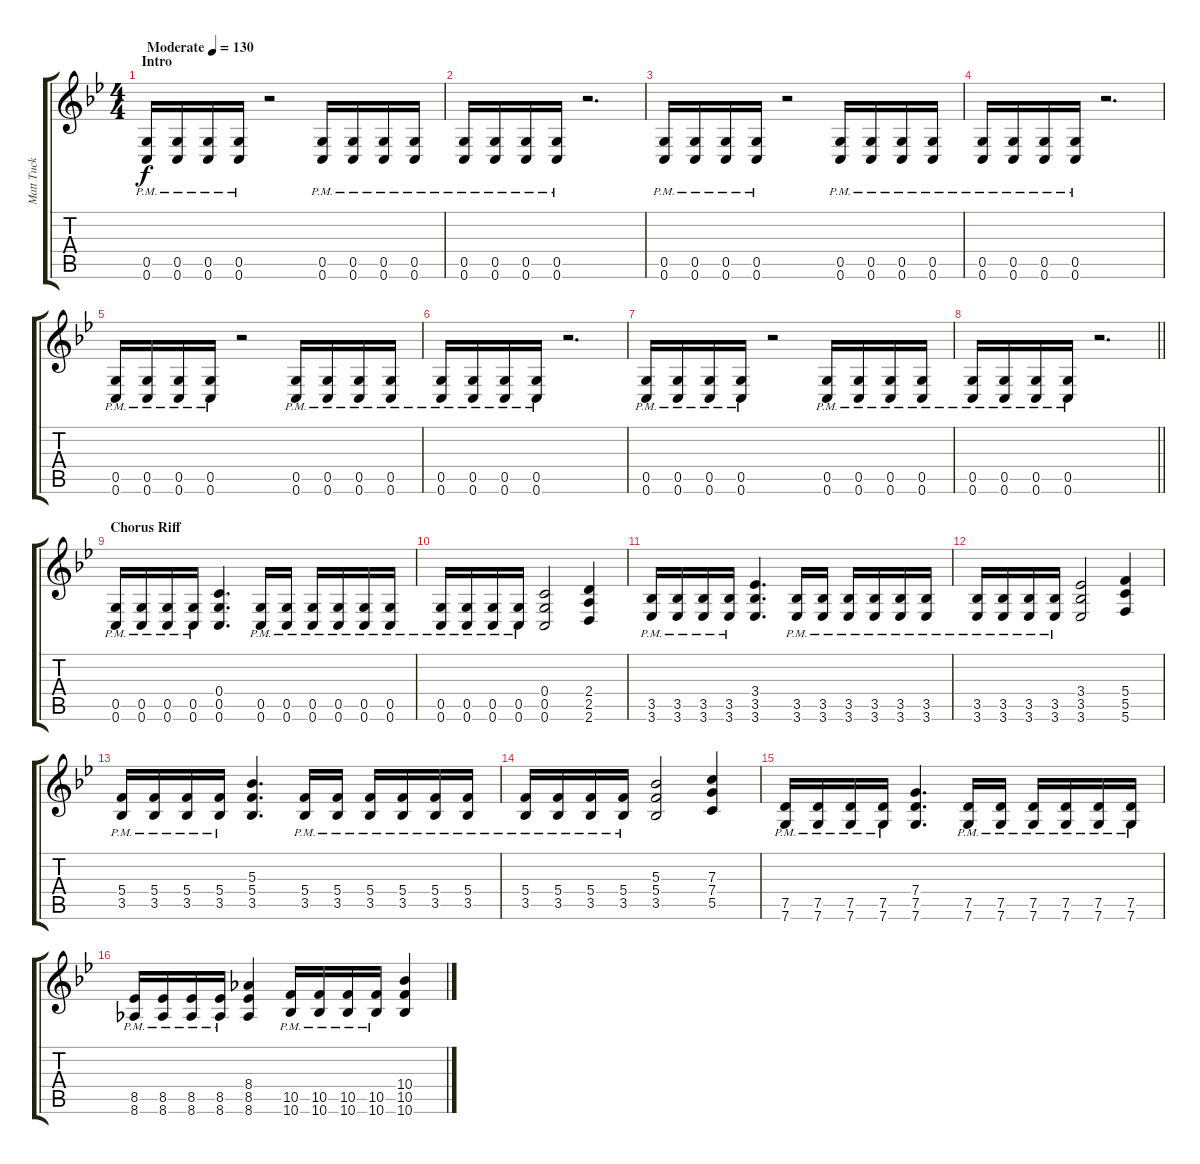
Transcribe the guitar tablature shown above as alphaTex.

\track ("Matt Tuck" "Matt Tuck") {instrument distortionguitar}
\staff {score tabs}
\tuning (D4 A3 F3 C3 G2 C2) {hide}
\ts (4 4)
\section ("" "Intro")
\tempo (130 "Moderate")
\clef g2
\ks bb
(0.5{pm} 0.6{pm}).16{dy f instrument distortionguitar} (0.5{pm} 0.6{pm}).16 (0.5{pm} 0.6{pm}).16 (0.5{pm} 0.6{pm}).16 r.2 (0.5{pm} 0.6{pm}).16 (0.5{pm} 0.6{pm}).16 (0.5{pm} 0.6{pm}).16 (0.5{pm} 0.6{pm}).16 |
(0.5{pm} 0.6{pm}).16 (0.5{pm} 0.6{pm}).16 (0.5{pm} 0.6{pm}).16 (0.5{pm} 0.6{pm}).16 r.2{d} |
(0.5{pm} 0.6{pm}).16 (0.5{pm} 0.6{pm}).16 (0.5{pm} 0.6{pm}).16 (0.5{pm} 0.6{pm}).16 r.2 (0.5{pm} 0.6{pm}).16 (0.5{pm} 0.6{pm}).16 (0.5{pm} 0.6{pm}).16 (0.5{pm} 0.6{pm}).16 |
(0.5{pm} 0.6{pm}).16 (0.5{pm} 0.6{pm}).16 (0.5{pm} 0.6{pm}).16 (0.5{pm} 0.6{pm}).16 r.2{d} |
(0.5{pm} 0.6{pm}).16 (0.5{pm} 0.6{pm}).16 (0.5{pm} 0.6{pm}).16 (0.5{pm} 0.6{pm}).16 r.2 (0.5{pm} 0.6{pm}).16 (0.5{pm} 0.6{pm}).16 (0.5{pm} 0.6{pm}).16 (0.5{pm} 0.6{pm}).16 |
(0.5{pm} 0.6{pm}).16 (0.5{pm} 0.6{pm}).16 (0.5{pm} 0.6{pm}).16 (0.5{pm} 0.6{pm}).16 r.2{d} |
(0.5{pm} 0.6{pm}).16 (0.5{pm} 0.6{pm}).16 (0.5{pm} 0.6{pm}).16 (0.5{pm} 0.6{pm}).16 r.2 (0.5{pm} 0.6{pm}).16 (0.5{pm} 0.6{pm}).16 (0.5{pm} 0.6{pm}).16 (0.5{pm} 0.6{pm}).16 |
\barLineRight lightlight
(0.5{pm} 0.6{pm}).16 (0.5{pm} 0.6{pm}).16 (0.5{pm} 0.6{pm}).16 (0.5{pm} 0.6{pm}).16 r.2{d} |
\section ("" "Chorus Riff")
(0.5{pm} 0.6{pm}).16 (0.5{pm} 0.6{pm}).16 (0.5{pm} 0.6{pm}).16 (0.5{pm} 0.6{pm}).16 (0.4 0.5 0.6).4{d} (0.5{pm} 0.6{pm}).16 (0.5{pm} 0.6{pm}).16 (0.5{pm} 0.6{pm}).16 (0.5{pm} 0.6{pm}).16 (0.5{pm} 0.6{pm}).16 (0.5{pm} 0.6{pm}).16 |
(0.5{pm} 0.6{pm}).16 (0.5{pm} 0.6{pm}).16 (0.5{pm} 0.6{pm}).16 (0.5{pm} 0.6{pm}).16 (0.4 0.5 0.6).2 (2.4 2.5 2.6).4 |
(3.5{pm} 3.6{pm}).16 (3.5{pm} 3.6{pm}).16 (3.5{pm} 3.6{pm}).16 (3.5{pm} 3.6{pm}).16 (3.4 3.5 3.6).4{d} (3.5{pm} 3.6{pm}).16 (3.5{pm} 3.6{pm}).16 (3.5{pm} 3.6{pm}).16 (3.5{pm} 3.6{pm}).16 (3.5{pm} 3.6{pm}).16 (3.5{pm} 3.6{pm}).16 |
(3.5{pm} 3.6{pm}).16 (3.5{pm} 3.6{pm}).16 (3.5{pm} 3.6{pm}).16 (3.5{pm} 3.6{pm}).16 (3.4 3.5 3.6).2 (5.4 5.5 5.6).4 |
(5.4{pm} 3.5{pm}).16 (5.4{pm} 3.5{pm}).16 (5.4{pm} 3.5{pm}).16 (5.4{pm} 3.5{pm}).16 (5.3 5.4 3.5).4{d} (5.4{pm} 3.5{pm}).16 (5.4{pm} 3.5{pm}).16 (5.4{pm} 3.5{pm}).16 (5.4{pm} 3.5{pm}).16 (5.4{pm} 3.5{pm}).16 (5.4{pm} 3.5{pm}).16 |
(5.4{pm} 3.5{pm}).16 (5.4{pm} 3.5{pm}).16 (5.4{pm} 3.5{pm}).16 (5.4{pm} 3.5{pm}).16 (5.3 5.4 3.5).2 (7.3 7.4 5.5).4 |
(7.5{pm} 7.6{pm}).16 (7.5{pm} 7.6{pm}).16 (7.5{pm} 7.6{pm}).16 (7.5{pm} 7.6{pm}).16 (7.4 7.5 7.6).4{d} (7.5{pm} 7.6{pm}).16 (7.5{pm} 7.6{pm}).16 (7.5{pm} 7.6{pm}).16 (7.5{pm} 7.6{pm}).16 (7.5{pm} 7.6{pm}).16 (7.5{pm} 7.6{pm}).16 |
(8.5{pm} 8.6{pm}).16 (8.5{pm} 8.6{pm}).16 (8.5{pm} 8.6{pm}).16 (8.5{pm} 8.6{pm}).16 (8.4 8.5 8.6).4 (10.5{pm} 10.6{pm}).16 (10.5{pm} 10.6{pm}).16 (10.5{pm} 10.6{pm}).16 (10.5{pm} 10.6{pm}).16 (10.4 10.5 10.6).4
